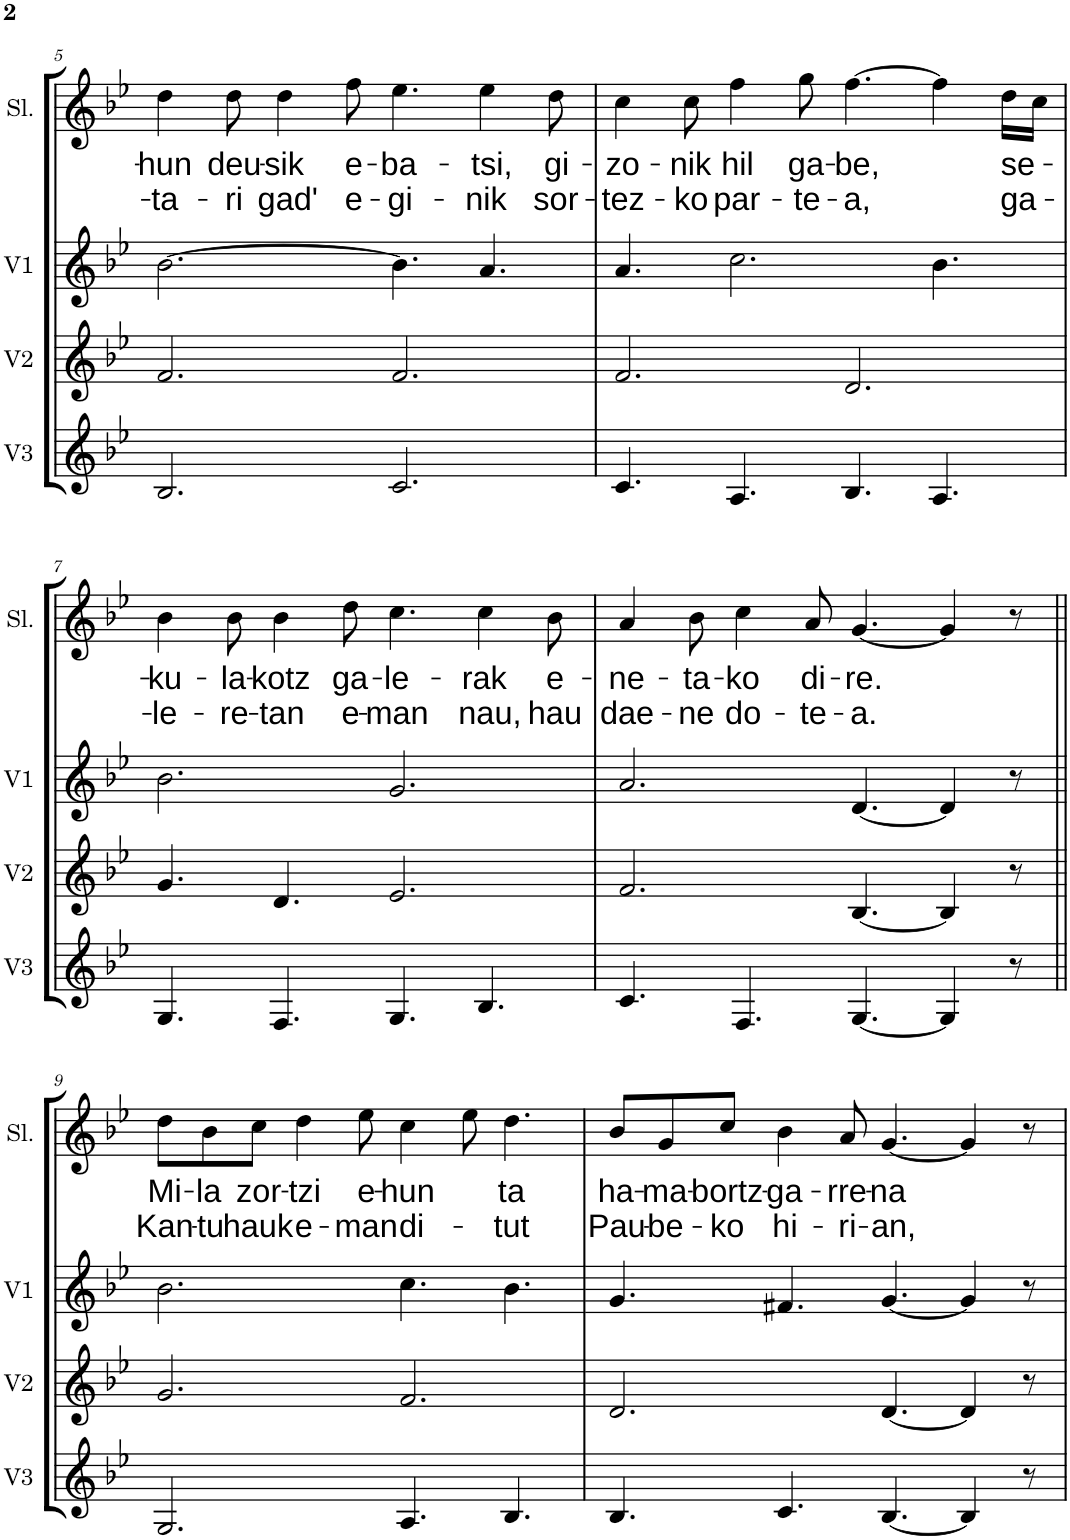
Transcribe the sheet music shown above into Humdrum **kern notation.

**kern	**kern	**kern	**kern	**text	**text
*part4	*part3	*part2	*part1	*part1	*part1
*staff4	*staff3	*staff2	*staff1	*staff1	*staff1
*I"Voix 3	*I"Voix 2	*I"Voix 1	*I"Solo	*	*
*I'V3	*I'V2	*I'V1	*I'Sl.	*	*
!!LO:PB:g=z
*clefG2	*clefG2	*clefG2	*clefG2	*	*
*k[b-e-]	*k[b-e-]	*k[b-e-]	*k[b-e-]	*	*
*M12/8	*M12/8	*M12/8	*M12/8	*	*
=5	=5	=5	=5	=5	=5
!	!	!	!	!LO:LY:b	!LO:LY:b
2.B-/	2.f/	[2.b-\	4dd\	-hun	-ta-
!	!	!	!	!LO:LY:b	!LO:LY:b
.	.	.	8dd\	deu-	-ri
!	!	!	!	!LO:LY:b	!LO:LY:b
.	.	.	4dd\	-sik	gad'
!	!	!	!	!LO:LY:b	!LO:LY:b
.	.	.	8ff\	e-	e-
!	!	!	!	!LO:LY:b	!LO:LY:b
2.c/	2.f/	4.b-\]	4.ee-\	-ba-	-gi-
!	!	!	!	!LO:LY:b	!LO:LY:b
.	.	4.a/	4ee-\	-tsi,	-nik
!	!	!	!	!LO:LY:b	!LO:LY:b
.	.	.	8dd\	gi-	sor-
=6	=6	=6	=6	=6	=6
!	!	!	!	!LO:LY:b	!LO:LY:b
4.c/	2.f/	4.a/	4cc\	-zo-	-tez-
!	!	!	!	!LO:LY:b	!LO:LY:b
.	.	.	8cc\	-nik	-ko
!	!	!	!	!LO:LY:b	!LO:LY:b
4.A/	.	2.cc\	4ff\	hil	par-
!	!	!	!	!LO:LY:b	!LO:LY:b
.	.	.	8gg\	ga-	-te-
!	!	!	!	!LO:LY:b	!LO:LY:b
4.B-/	2.d/	.	[4.ff\	-be,	-a,
4.A/	.	4.b-\	4ff\]	.	.
!	!	!	!	!LO:LY:b	!LO:LY:b
.	.	.	16dd\LL	se-	ga-
.	.	.	16cc\JJ	.	.
!!LO:LB:g=z
=7	=7	=7	=7	=7	=7
!	!	!	!	!LO:LY:b	!LO:LY:b
4.G/	4.g/	2.b-\	4b-\	-ku-	-le-
!	!	!	!	!LO:LY:b	!LO:LY:b
.	.	.	8b-\	-la-	-re-
!	!	!	!	!LO:LY:b	!LO:LY:b
4.F/	4.d/	.	4b-\	-kotz	-tan
!	!	!	!	!LO:LY:b	!LO:LY:b
.	.	.	8dd\	ga-	e-
!	!	!	!	!LO:LY:b	!LO:LY:b
4.G/	2.e-/	2.g/	4.cc\	-le-	-man
!	!	!	!	!LO:LY:b	!LO:LY:b
4.B-/	.	.	4cc\	-rak	nau,
!	!	!	!	!LO:LY:b	!LO:LY:b
.	.	.	8b-\	e-	hau
=8	=8	=8	=8	=8	=8
!	!	!	!	!LO:LY:b	!LO:LY:b
4.c/	2.f/	2.a/	4a/	-ne-	dae-
!	!	!	!	!LO:LY:b	!LO:LY:b
.	.	.	8b-\	-ta-	-ne
!	!	!	!	!LO:LY:b	!LO:LY:b
4.F/	.	.	4cc\	-ko	do-
!	!	!	!	!LO:LY:b	!LO:LY:b
.	.	.	8a/	di-	-te-
!	!	!	!	!LO:LY:b	!LO:LY:b
[4.G/	[4.B-/	[4.d/	[4.g/	-re.	-a.
4G/]	4B-/]	4d/]	4g/]	.	.
8r	8r	8r	8r	.	.
!!LO:LB:g=z
=9||	=9||	=9||	=9||	=9||	=9||
!	!	!	!	!LO:LY:b	!LO:LY:b
2.G/	2.g/	2.b-\	8dd\L	Mi-	Kan-
!	!	!	!	!LO:LY:b	!LO:LY:b
.	.	.	8b-\	-la	-tu
!	!	!	!	!LO:LY:b	!LO:LY:b
.	.	.	8cc\J	zor-	hauk
!	!	!	!	!LO:LY:b	!LO:LY:b
.	.	.	4dd\	-tzi	e-
!	!	!	!	!LO:LY:b	!LO:LY:b
.	.	.	8ee-\	e-	-man
!	!	!	!	!LO:LY:b	!LO:LY:b
4.A/	2.f/	4.cc\	4cc\	-hun	di-
.	.	.	8ee-\	.	.
!	!	!	!	!LO:LY:b	!LO:LY:b
4.B-/	.	4.b-\	4.dd\	ta	-tut
=10	=10	=10	=10	=10	=10
!	!	!	!	!LO:LY:b	!LO:LY:b
4.B-/	2.d/	4.g/	8b-/L	ha-	Pau-
!	!	!	!	!LO:LY:b	!LO:LY:b
.	.	.	8g/	-ma-	-be-
!	!	!	!	!LO:LY:b	!LO:LY:b
.	.	.	8cc/J	-bortz-	-ko
!	!	!	!	!LO:LY:b	!LO:LY:b
4.c/	.	4.f#X/	4b-\	-ga-	hi-
!	!	!	!	!LO:LY:b	!LO:LY:b
.	.	.	8a/	-rre-	-ri-
!	!	!	!	!LO:LY:b	!LO:LY:b
[4.B-/	[4.d/	[4.g/	[4.g/	-na	-an,
4B-/]	4d/]	4g/]	4g/]	.	.
8r	8r	8r	8r	.	.
=	=	=	=	=	=
*-	*-	*-	*-	*-	*-
